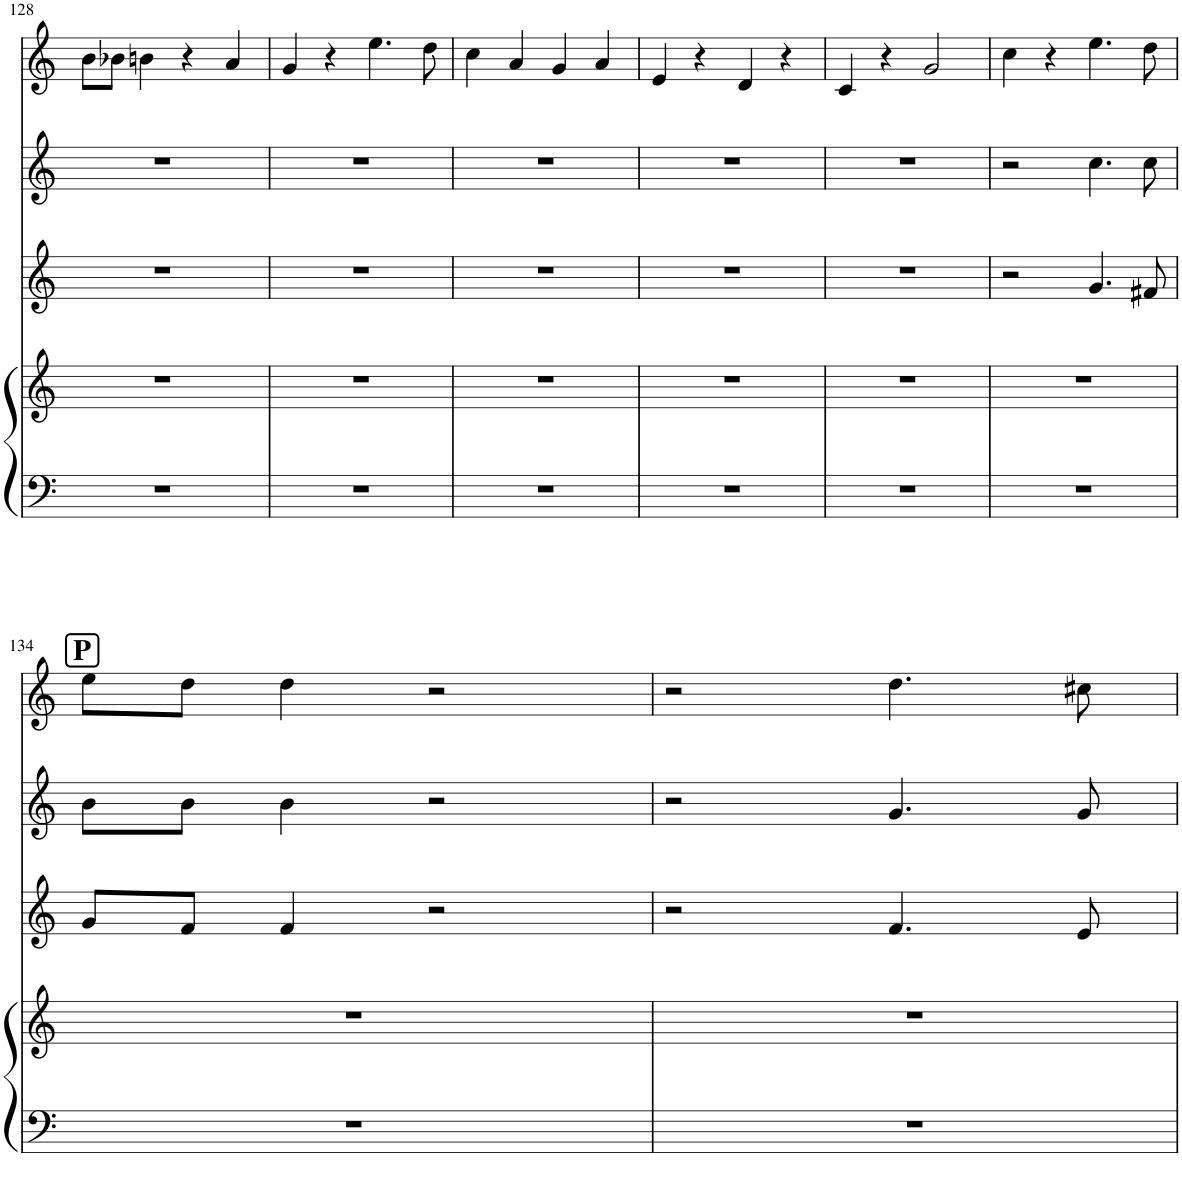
**kern	**kern	**kern	**kern	**kern
*part4	*part4	*part3	*part2	*part1
*staff5	*staff4	*staff3	*staff2	*staff1
*I"Piano	*	*I"Piano	*I"Piano	*I"Piano
*I'Pno	*	*I'Pno	*I'Pno	*I'Pno
!!LO:PB:g=z
*clefF4	*clefG2	*clefG2	*clefG2	*clefG2
*k[]	*k[]	*k[]	*k[]	*k[]
*M4/4	*M4/4	*M4/4	*M4/4	*M4/4
*met(c|)	*met(c|)	*met(c|)	*met(c|)	*met(c|)
=128	=128	=128	=128	=128
1r	1r	1r	1r	8b\L
.	.	.	.	8b-X\J
.	.	.	.	4bn\
.	.	.	.	4r
.	.	.	.	4a/
=129	=129	=129	=129	=129
1r	1r	1r	1r	4g/
.	.	.	.	4r
.	.	.	.	4.ee\
.	.	.	.	8dd\
=130	=130	=130	=130	=130
1r	1r	1r	1r	4cc\
.	.	.	.	4a/
.	.	.	.	4g/
.	.	.	.	4a/
=131	=131	=131	=131	=131
1r	1r	1r	1r	4e/
.	.	.	.	4r
.	.	.	.	4d/
.	.	.	.	4r
=132	=132	=132	=132	=132
1r	1r	1r	1r	4c/
.	.	.	.	4r
.	.	.	.	2g/
=133	=133	=133	=133	=133
1r	1r	2r	2r	4cc\
.	.	.	.	4r
.	.	4.g/	4.cc\	4.ee\
.	.	8f#X/	8cc\	8dd\
!!LO:LB:g=z
=134	=134	=134	=134	=134
!	!	!	!	!LO:TX:a:B:t=P
1r	1r	8g/L	8b\L	8ee\L
.	.	8f/J	8b\J	8dd\J
.	.	4f/	4b\	4dd\
.	.	2r	2r	2r
=135	=135	=135	=135	=135
1r	1r	2r	2r	2r
.	.	4.f/	4.g/	4.dd\
.	.	8e/	8g/	8cc#X\
=	=	=	=	=
*-	*-	*-	*-	*-
